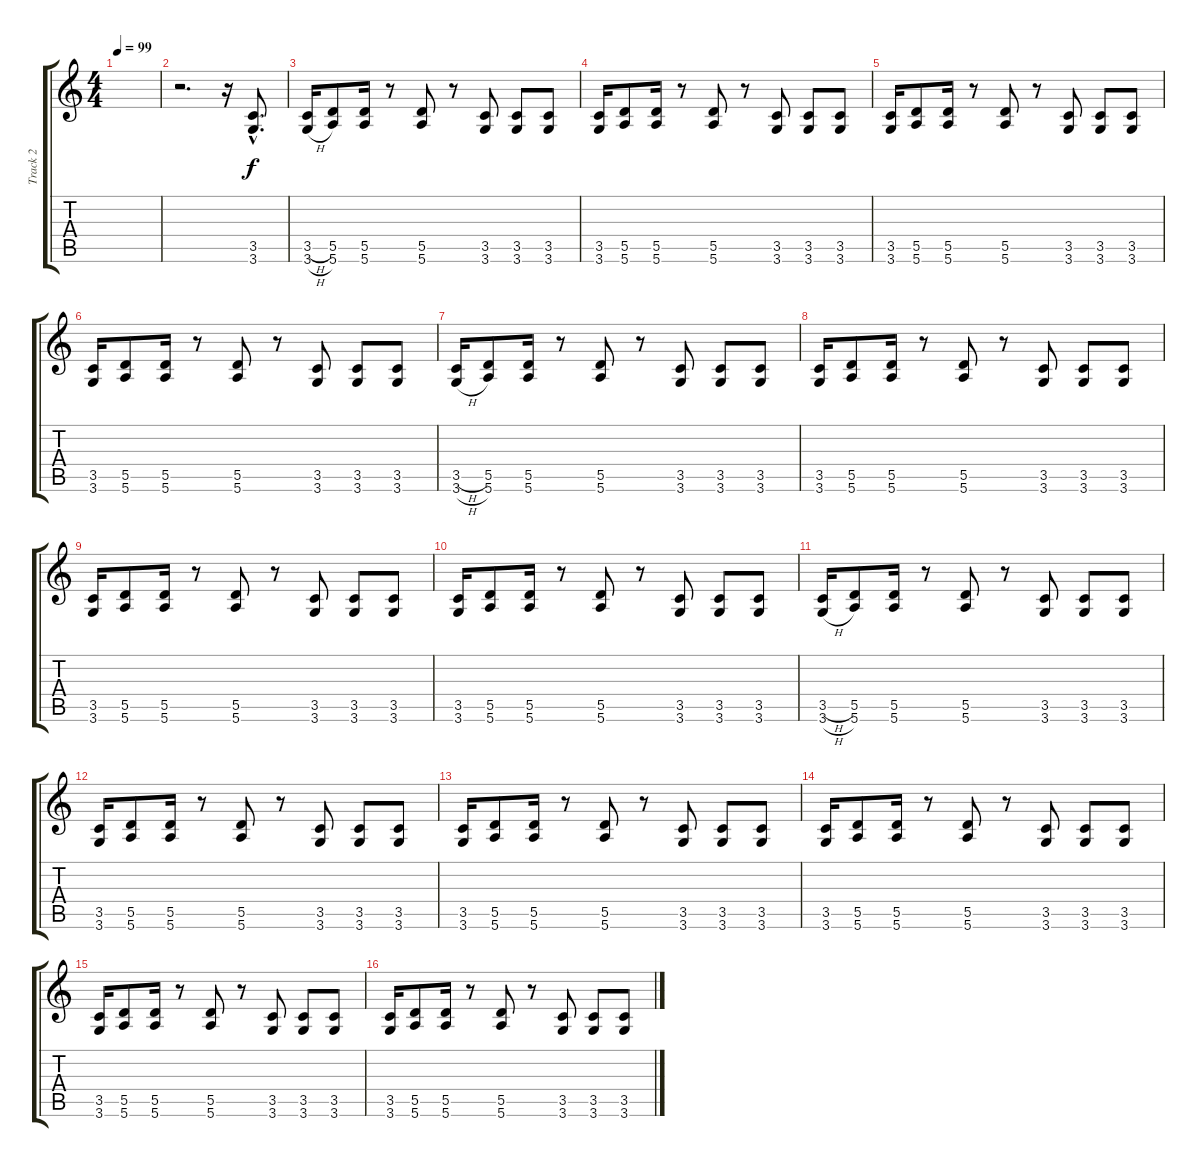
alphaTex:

\track ("Track 2" "Track 2") {instrument distortionguitar}
\staff {score tabs}
\tuning (E4 B3 G3 D3 A2 E2) {hide}
\ts (4 4)
\tempo 99
\clef g2
\ks c
|
r.2{d} r.16 (3.5{hac} 3.6{hac}).8{d} |
(3.5{h} 3.6{h}).16 (5.5 5.6).8 (5.5 5.6).16 r.8 (5.5 5.6).8 r.8 (3.5 3.6).8 (3.5 3.6).8 (3.5 3.6).8 |
(3.5 3.6).16 (5.5 5.6).8 (5.5 5.6).16 r.8 (5.5 5.6).8 r.8 (3.5 3.6).8 (3.5 3.6).8 (3.5 3.6).8 |
(3.5 3.6).16 (5.5 5.6).8 (5.5 5.6).16 r.8 (5.5 5.6).8 r.8 (3.5 3.6).8 (3.5 3.6).8 (3.5 3.6).8 |
(3.5 3.6).16 (5.5 5.6).8 (5.5 5.6).16 r.8 (5.5 5.6).8 r.8 (3.5 3.6).8 (3.5 3.6).8 (3.5 3.6).8 |
(3.5{h} 3.6{h}).16 (5.5 5.6).8 (5.5 5.6).16 r.8 (5.5 5.6).8 r.8 (3.5 3.6).8 (3.5 3.6).8 (3.5 3.6).8 |
(3.5 3.6).16 (5.5 5.6).8 (5.5 5.6).16 r.8 (5.5 5.6).8 r.8 (3.5 3.6).8 (3.5 3.6).8 (3.5 3.6).8 |
(3.5 3.6).16 (5.5 5.6).8 (5.5 5.6).16 r.8 (5.5 5.6).8 r.8 (3.5 3.6).8 (3.5 3.6).8 (3.5 3.6).8 |
(3.5 3.6).16 (5.5 5.6).8 (5.5 5.6).16 r.8 (5.5 5.6).8 r.8 (3.5 3.6).8 (3.5 3.6).8 (3.5 3.6).8 |
(3.5{h} 3.6{h}).16 (5.5 5.6).8 (5.5 5.6).16 r.8 (5.5 5.6).8 r.8 (3.5 3.6).8 (3.5 3.6).8 (3.5 3.6).8 |
(3.5 3.6).16 (5.5 5.6).8 (5.5 5.6).16 r.8 (5.5 5.6).8 r.8 (3.5 3.6).8 (3.5 3.6).8 (3.5 3.6).8 |
(3.5 3.6).16 (5.5 5.6).8 (5.5 5.6).16 r.8 (5.5 5.6).8 r.8 (3.5 3.6).8 (3.5 3.6).8 (3.5 3.6).8 |
(3.5 3.6).16 (5.5 5.6).8 (5.5 5.6).16 r.8 (5.5 5.6).8 r.8 (3.5 3.6).8 (3.5 3.6).8 (3.5 3.6).8 |
(3.5 3.6).16 (5.5 5.6).8 (5.5 5.6).16 r.8 (5.5 5.6).8 r.8 (3.5 3.6).8 (3.5 3.6).8 (3.5 3.6).8 |
(3.5 3.6).16 (5.5 5.6).8 (5.5 5.6).16 r.8 (5.5 5.6).8 r.8 (3.5 3.6).8 (3.5 3.6).8 (3.5 3.6).8
